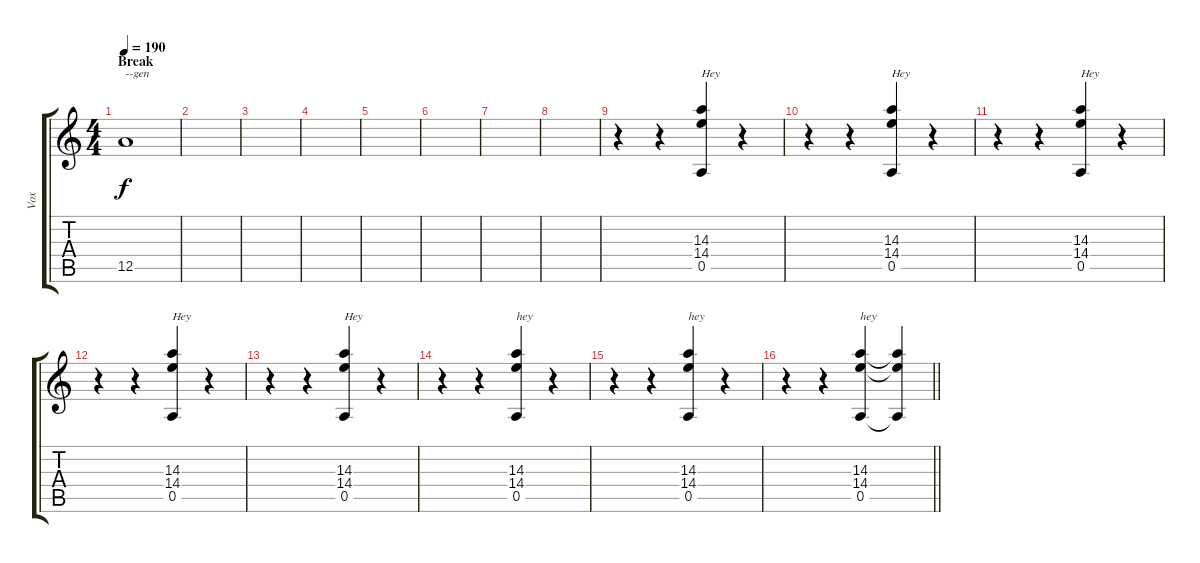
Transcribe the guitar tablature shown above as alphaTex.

\track ("Vox" "Vox") {instrument distortionguitar}
\staff {score tabs}
\tuning (E4 B3 G3 D3 A2 E2) {hide}
\ts (4 4)
\section ("" "Break")
\tempo 190
\clef g2
\ks c
12.5.1{txt "--gen" dy f} |
|
|
|
|
|
|
|
r.4 r.4 (14.3 14.4 0.5).4{txt "Hey"} r.4 |
r.4 r.4 (14.3 14.4 0.5).4{txt "Hey"} r.4 |
r.4 r.4 (14.3 14.4 0.5).4{txt "Hey"} r.4 |
r.4 r.4 (14.3 14.4 0.5).4{txt "Hey"} r.4 |
r.4 r.4 (14.3 14.4 0.5).4{txt "Hey"} r.4 |
r.4 r.4 (14.3 14.4 0.5).4{txt "hey"} r.4 |
r.4 r.4 (14.3 14.4 0.5).4{txt "hey"} r.4 |
\barLineRight lightlight
r.4 r.4 (14.3 14.4 0.5).4{txt "hey"} (14.3{t} 14.4{t} 0.5{t}).4
